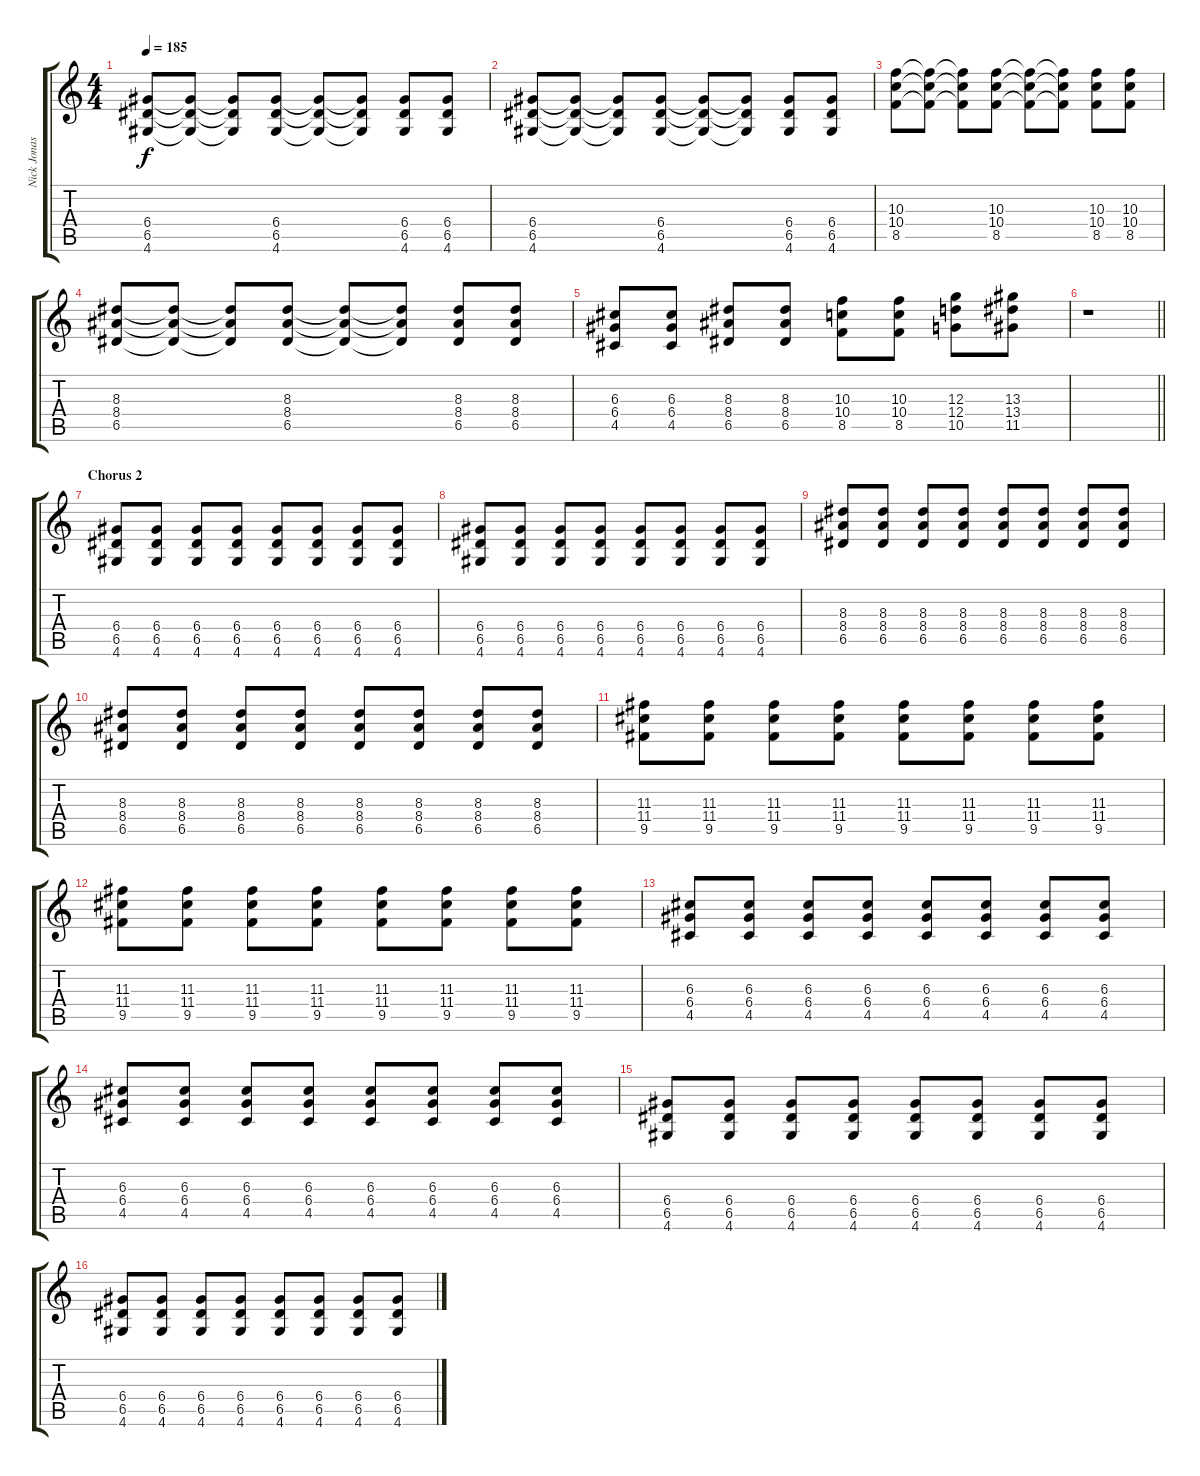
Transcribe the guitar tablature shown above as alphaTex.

\track ("Nick Jonas" "Nick Jonas") {instrument distortionguitar}
\staff {score tabs}
\tuning (E4 B3 G3 D3 A2 E2) {hide}
\ts (4 4)
\tempo 185
\clef g2
\ks c
(6.4 6.5 4.6).8{dy f} (6.4{t} 6.5{t} 4.6{t}).8 (6.4{t} 6.5{t} 4.6{t}).8 (6.4 6.5 4.6).8 (6.4{t} 6.5{t} 4.6{t}).8 (6.4{t} 6.5{t} 4.6{t}).8 (6.4 6.5 4.6).8 (6.4 6.5 4.6).8 |
(6.4 6.5 4.6).8 (6.4{t} 6.5{t} 4.6{t}).8 (6.4{t} 6.5{t} 4.6{t}).8 (6.4 6.5 4.6).8 (6.4{t} 6.5{t} 4.6{t}).8 (6.4{t} 6.5{t} 4.6{t}).8 (6.4 6.5 4.6).8 (6.4 6.5 4.6).8 |
(10.3 10.4 8.5).8 (10.3{t} 10.4{t} 8.5{t}).8 (10.3{t} 10.4{t} 8.5{t}).8 (10.3 10.4 8.5).8 (10.3{t} 10.4{t} 8.5{t}).8 (10.3{t} 10.4{t} 8.5{t}).8 (10.3 10.4 8.5).8 (10.3 10.4 8.5).8 |
(8.3 8.4 6.5).8 (8.3{t} 8.4{t} 6.5{t}).8 (8.3{t} 8.4{t} 6.5{t}).8 (8.3 8.4 6.5).8 (8.3{t} 8.4{t} 6.5{t}).8 (8.3{t} 8.4{t} 6.5{t}).8 (8.3 8.4 6.5).8 (8.3 8.4 6.5).8 |
(6.3 6.4 4.5).8 (6.3 6.4 4.5).8 (8.3 8.4 6.5).8 (8.3 8.4 6.5).8 (10.3 10.4 8.5).8 (10.3 10.4 8.5).8 (12.3 12.4 10.5).8 (13.3 13.4 11.5).8 |
\barLineRight lightlight
r.1 |
\section ("" "Chorus 2")
(6.4 6.5 4.6).8 (6.4 6.5 4.6).8 (6.4 6.5 4.6).8 (6.4 6.5 4.6).8 (6.4 6.5 4.6).8 (6.4 6.5 4.6).8 (6.4 6.5 4.6).8 (6.4 6.5 4.6).8 |
(6.4 6.5 4.6).8 (6.4 6.5 4.6).8 (6.4 6.5 4.6).8 (6.4 6.5 4.6).8 (6.4 6.5 4.6).8 (6.4 6.5 4.6).8 (6.4 6.5 4.6).8 (6.4 6.5 4.6).8 |
(8.3 8.4 6.5).8 (8.3 8.4 6.5).8 (8.3 8.4 6.5).8 (8.3 8.4 6.5).8 (8.3 8.4 6.5).8 (8.3 8.4 6.5).8 (8.3 8.4 6.5).8 (8.3 8.4 6.5).8 |
(8.3 8.4 6.5).8 (8.3 8.4 6.5).8 (8.3 8.4 6.5).8 (8.3 8.4 6.5).8 (8.3 8.4 6.5).8 (8.3 8.4 6.5).8 (8.3 8.4 6.5).8 (8.3 8.4 6.5).8 |
(11.3 11.4 9.5).8 (11.3 11.4 9.5).8 (11.3 11.4 9.5).8 (11.3 11.4 9.5).8 (11.3 11.4 9.5).8 (11.3 11.4 9.5).8 (11.3 11.4 9.5).8 (11.3 11.4 9.5).8 |
(11.3 11.4 9.5).8 (11.3 11.4 9.5).8 (11.3 11.4 9.5).8 (11.3 11.4 9.5).8 (11.3 11.4 9.5).8 (11.3 11.4 9.5).8 (11.3 11.4 9.5).8 (11.3 11.4 9.5).8 |
(6.3 6.4 4.5).8 (6.3 6.4 4.5).8 (6.3 6.4 4.5).8 (6.3 6.4 4.5).8 (6.3 6.4 4.5).8 (6.3 6.4 4.5).8 (6.3 6.4 4.5).8 (6.3 6.4 4.5).8 |
(6.3 6.4 4.5).8 (6.3 6.4 4.5).8 (6.3 6.4 4.5).8 (6.3 6.4 4.5).8 (6.3 6.4 4.5).8 (6.3 6.4 4.5).8 (6.3 6.4 4.5).8 (6.3 6.4 4.5).8 |
(6.4 6.5 4.6).8 (6.4 6.5 4.6).8 (6.4 6.5 4.6).8 (6.4 6.5 4.6).8 (6.4 6.5 4.6).8 (6.4 6.5 4.6).8 (6.4 6.5 4.6).8 (6.4 6.5 4.6).8 |
(6.4 6.5 4.6).8 (6.4 6.5 4.6).8 (6.4 6.5 4.6).8 (6.4 6.5 4.6).8 (6.4 6.5 4.6).8 (6.4 6.5 4.6).8 (6.4 6.5 4.6).8 (6.4 6.5 4.6).8
